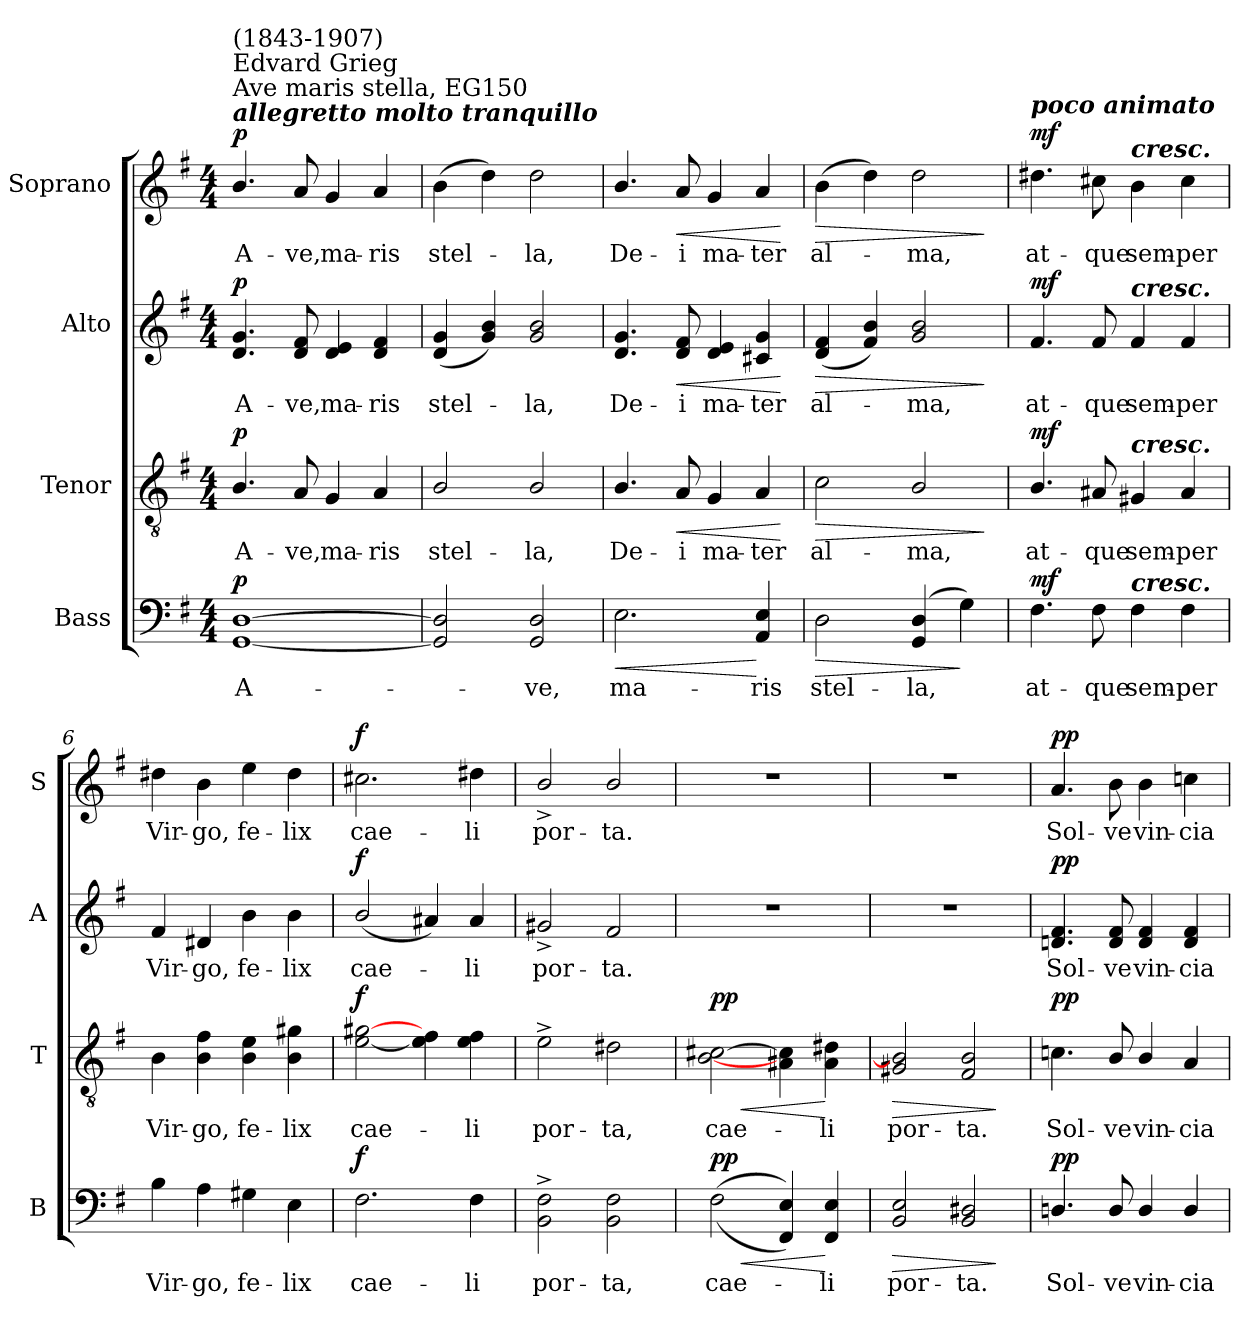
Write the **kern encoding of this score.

**kern	**text	**dynam	**kern	**text	**dynam	**kern	**text	**dynam	**kern	**text	**dynam
*part4	*part4	*part4	*part3	*part3	*part3	*part2	*part2	*part2	*part1	*part1	*part1
*staff4	*staff4	*staff4	*staff3	*staff3	*staff3	*staff2	*staff2	*staff2	*staff1	*staff1	*staff1
*I"Bass	*	*	*I"Tenor	*	*	*I"Alto	*	*	*I"Soprano	*	*
*I'B	*	*	*I'T	*	*	*I'A	*	*	*I'S	*	*
*clefF4	*	*	*clefGv2	*	*	*clefG2	*	*	*clefG2	*	*
*k[f#]	*	*	*k[f#]	*	*	*k[f#]	*	*	*k[f#]	*	*
*G:	*	*	*G:	*	*	*G:	*	*	*G:	*	*
*M4/4	*	*	*M4/4	*	*	*M4/4	*	*	*M4/4	*	*
*MM108	*	*	*MM108	*	*	*MM108	*	*	*MM108	*	*
=1	=1	=1	=1	=1	=1	=1	=1	=1	=1	=1	=1
!	!	!	!	!	!	!	!	!	!LO:TX:a:Bi:t=allegretto molto tranquillo	!	!
!	!	!	!	!	!	!	!	!	!LO:TX:a:t=Ave maris stella, EG150	!	!
!	!	!	!	!	!	!	!	!	!LO:TX:a:t=Edvard Grieg	!	!
!	!	!	!	!	!	!	!	!	!LO:TX:a:t=(1843-1907)	!	!
!	!LO:LY:b	!LO:DY:b	!	!LO:LY:b	!LO:DY:b	!	!LO:LY:b	!LO:DY:b	!	!LO:LY:b	!LO:DY:b
[1GG [1D	A-	p	4.B/	A-	p	4.d/ 4.g/	A-	p	4.b/	A-	p
!	!	!	!	!LO:LY:b	!	!	!LO:LY:b	!	!	!LO:LY:b	!
.	.	.	8A/	-ve,	.	8d/ 8f#/	-ve,	.	8a/	-ve,	.
!	!	!	!	!LO:LY:b	!	!	!LO:LY:b	!	!	!LO:LY:b	!
.	.	.	4G/	ma-	.	4d/ 4e/	ma-	.	4g/	ma-	.
!	!	!	!	!LO:LY:b	!	!	!LO:LY:b	!	!	!LO:LY:b	!
.	.	.	4A/	-ris	.	4d/ 4f#/	-ris	.	4a/	-ris	.
=2	=2	=2	=2	=2	=2	=2	=2	=2	=2	=2	=2
!	!	!	!	!LO:LY:b	!	!	!LO:LY:b	!	!	!LO:LY:b	!
2GG/] 2D/]	.	.	2B/	stel-	.	(<4d/ 4g/	stel-	.	(>4b\	stel-	.
.	.	.	.	.	.	4g/ 4b/)	.	.	4dd\)	.	.
!	!LO:LY:b	!	!	!LO:LY:b	!	!	!LO:LY:b	!	!	!LO:LY:b	!
2GG/ 2D/	ve,	.	2B/	-la,	.	2g/ 2b/	la,	.	2dd\	-la,	.
=3	=3	=3	=3	=3	=3	=3	=3	=3	=3	=3	=3
!	!LO:LY:b	!LO:HP:b	!	!LO:LY:b	!	!	!LO:LY:b	!	!	!LO:LY:b	!
2.E\	ma-	<	4.B/	De-	.	4.d/ 4.g/	De-	.	4.b/	De-	.
!	!	!	!	!LO:LY:b	!LO:HP:b	!	!LO:LY:b	!LO:HP:b	!	!LO:LY:b	!LO:HP:b
.	.	.	8A/	-i	<	8d/ 8f#/	-i	<	8a/	-i	<
!	!	!	!	!LO:LY:b	!	!	!LO:LY:b	!	!	!LO:LY:b	!
.	.	.	4G/	ma-	.	4d/ 4e/	ma-	.	4g/	ma-	.
!	!LO:LY:b	!	!	!LO:LY:b	!	!	!LO:LY:b	!	!	!LO:LY:b	!
4AA/ 4E/	-ris	[	4A/	-ter	.	4c#X/ 4g/	-ter	.	4a/	-ter	.
.	.	.	.	.	[	.	.	[	.	.	[
=4	=4	=4	=4	=4	=4	=4	=4	=4	=4	=4	=4
!	!LO:LY:b	!LO:HP:b	!	!LO:LY:b	!LO:HP:b	!	!LO:LY:b	!LO:HP:b	!	!LO:LY:b	!LO:HP:b
2D\	stel-	>	2c\	al-	>	(<4d/ 4f#/	al-	>	(>4b\	al-	>
.	.	.	.	.	.	4f#/ 4b/)	.	.	4dd\)	.	.
!	!LO:LY:b	!	!	!LO:LY:b	!	!	!LO:LY:b	!	!	!LO:LY:b	!
(>4GG/ 4D/	-la,	.	2B/	-ma,	.	2g/ 2b/	ma,	.	2dd\	ma,	.
4G\)	.	]	.	.	.	.	.	.	.	.	.
.	.	.	.	.	]	.	.	]	.	.	]
=5	=5	=5	=5	=5	=5	=5	=5	=5	=5	=5	=5
!	!	!	!	!	!	!	!	!	!LO:TX:a:Bi:t=poco animato	!	!
!	!LO:LY:b	!LO:DY:b	!	!LO:LY:b	!LO:DY:b	!	!LO:LY:b	!LO:DY:b	!	!LO:LY:b	!LO:DY:b
4.F#\	at-	mf	4.B/	at-	mf	4.f#/	at-	mf	4.dd#X\	at-	mf
!	!LO:LY:b	!	!	!LO:LY:b	!	!	!LO:LY:b	!	!	!LO:LY:b	!
8F#\	-que	.	8A#X/	-que	.	8f#/	-que	.	8cc#X\	-que	.
!	!	!	!	!	!	!	!	!	!LO:TX:a:Bi:t=cresc.	!	!
!	!	!	!	!	!	!LO:TX:a:Bi:t=cresc.	!	!	!	!	!
!	!	!	!LO:TX:a:Bi:t=cresc.	!	!	!	!	!	!	!	!
!LO:TX:a:Bi:t=cresc.	!	!	!	!	!	!	!	!	!	!	!
!	!LO:LY:b	!	!	!LO:LY:b	!	!	!LO:LY:b	!	!	!LO:LY:b	!
4F#\	sem-	.	4G#X/	sem-	.	4f#/	sem-	.	4b\	sem-	.
!	!LO:LY:b	!	!	!LO:LY:b	!	!	!LO:LY:b	!	!	!LO:LY:b	!
4F#\	-per	.	4A#/	-per	.	4f#/	-per	.	4cc#\	-per	.
=6	=6	=6	=6	=6	=6	=6	=6	=6	=6	=6	=6
!	!LO:LY:b	!	!	!LO:LY:b	!	!	!LO:LY:b	!	!	!LO:LY:b	!
4B\	Vir-	.	4B\	Vir-	.	4f#/	Vir-	.	4dd#X\	Vir-	.
!	!LO:LY:b	!	!	!LO:LY:b	!	!	!LO:LY:b	!	!	!LO:LY:b	!
4A\	-go,	.	4B\ 4f#\	-go,	.	4d#X/	-go,	.	4b\	-go,	.
!	!LO:LY:b	!	!	!LO:LY:b	!	!	!LO:LY:b	!	!	!LO:LY:b	!
4G#X\	fe-	.	4B\ 4e\	fe-	.	4b\	fe-	.	4ee\	fe-	.
!	!LO:LY:b	!	!	!LO:LY:b	!	!	!LO:LY:b	!	!	!LO:LY:b	!
4E\	-lix	.	4B\ 4g#X\	-lix	.	4b\	-lix	.	4dd#\	-lix	.
!!LO:LB:g=z
=7	=7	=7	=7	=7	=7	=7	=7	=7	=7	=7	=7
!	!LO:LY:b	!LO:DY:b	!	!LO:LY:b	!LO:DY:b	!	!LO:LY:b	!LO:DY:b	!	!LO:LY:b	!LO:DY:b
2.F#\	cae-	f	[2e\ [2g#X\	cae-	f	(<2b/	cae-	f	2.cc#X\	cae-	f
.	.	.	4e\] 4f#\	.	.	4a#X/)	.	.	.	.	.
!	!LO:LY:b	!	!	!LO:LY:b	!	!	!LO:LY:b	!	!	!LO:LY:b	!
4F#\	-li	.	4e\ 4f#\	li	.	4a#/	li	.	4dd#X\	-li	.
=8	=8	=8	=8	=8	=8	=8	=8	=8	=8	=8	=8
!	!LO:LY:b	!	!	!LO:LY:b	!	!	!LO:LY:b	!	!	!LO:LY:b	!
2BB\^ 2F#\^	por-	.	2e^\	por-	.	2g#X^/	por-	.	2b^/	por-	.
!	!LO:LY:b	!	!	!LO:LY:b	!	!	!LO:LY:b	!	!	!LO:LY:b	!
2BB\ 2F#\	-ta,	.	2d#X\	-ta,	.	2f#/	-ta.	.	2b/	-ta.	.
=9	=9	=9	=9	=9	=9	=9	=9	=9	=9	=9	=9
!	!LO:LY:b	!LO:HP:b	!	!LO:LY:b	!LO:HP:b	!	!	!	!	!	!
!	!	!LO:DY:n=1:b	!	!	!LO:DY:n=1:b	!	!	!	!	!	!
(>(>2F#\	cae-	< pp	[2B\ [2c#X\	cae-	< pp	1r	.	.	1r	.	.
4FF#/ 4E/))	.	.	4A#X\ 4c#\]	.	.	.	.	.	.	.	.
!	!LO:LY:b	!	!	!LO:LY:b	!	!	!	!	!	!	!
4FF#/ 4E/	li	[	4A#\ 4d#X\	li	[	.	.	.	.	.	.
=10	=10	=10	=10	=10	=10	=10	=10	=10	=10	=10	=10
!	!LO:LY:b	!LO:HP:b	!	!LO:LY:b	!LO:HP:b	!	!	!	!	!	!
2BB/ 2E/	por-	>	2G#X/ 2B/]	por-	>	1r	.	.	1r	.	.
!	!LO:LY:b	!	!	!LO:LY:b	!	!	!	!	!	!	!
2BB/ 2D#X/	-ta.	.	2F#/ 2B/	-ta.	.	.	.	.	.	.	.
.	.	]	.	.	]	.	.	.	.	.	.
=11	=11	=11	=11	=11	=11	=11	=11	=11	=11	=11	=11
!	!LO:LY:b	!LO:DY:b	!	!LO:LY:b	!LO:DY:b	!	!LO:LY:b	!LO:DY:b	!	!LO:LY:b	!LO:DY:b
4.Dni/	Sol-	pp	4.cni\	Sol-	pp	4.dn/ 4.f#/	Sol-	pp	4.a/	Sol-	pp
!	!LO:LY:b	!	!	!LO:LY:b	!	!	!LO:LY:b	!	!	!LO:LY:b	!
8D/	-ve	.	8B/	-ve	.	8d/ 8f#/	-ve	.	8b\	-ve	.
!	!LO:LY:b	!	!	!LO:LY:b	!	!	!LO:LY:b	!	!	!LO:LY:b	!
4D/	vin-	.	4B/	vin-	.	4d/ 4f#/	vin-	.	4b\	vin-	.
!	!LO:LY:b	!	!	!LO:LY:b	!	!	!LO:LY:b	!	!	!LO:LY:b	!
4D/	-cia	.	4A/	-cia	.	4d/ 4f#/	-cia	.	4ccni\	-cia	.
=	=	=	=	=	=	=	=	=	=	=	=
*-	*-	*-	*-	*-	*-	*-	*-	*-	*-	*-	*-
